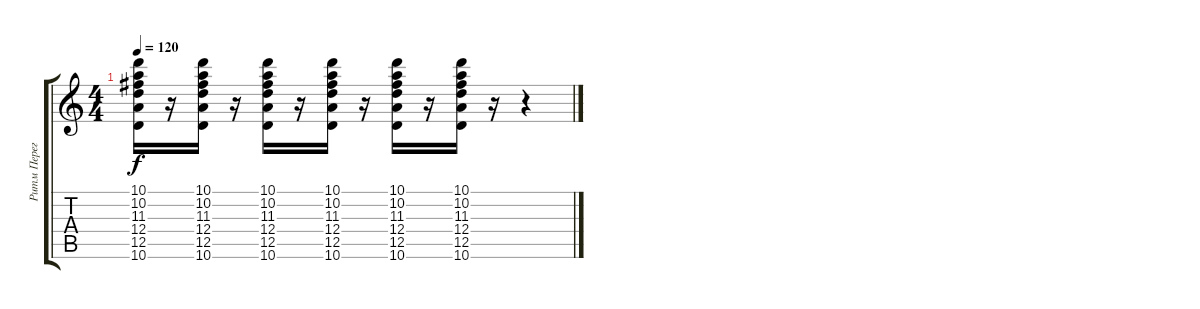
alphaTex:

\track ("Ритм Перегруз" "Ритм Перег") {instrument distortionguitar}
\staff {score tabs}
\tuning (E4 B3 G3 D3 A2 E2) {hide}
\ts (4 4)
\tempo 120
\clef g2
\ks c
(10.1 10.2 11.3 12.4 12.5 10.6).16{dy f} r.16 (10.1 10.2 11.3 12.4 12.5 10.6).16 r.16 (10.1 10.2 11.3 12.4 12.5 10.6).16 r.16 (10.1 10.2 11.3 12.4 12.5 10.6).16 r.16 (10.1 10.2 11.3 12.4 12.5 10.6).16 r.16 (10.1 10.2 11.3 12.4 12.5 10.6).16 r.16 r.4
